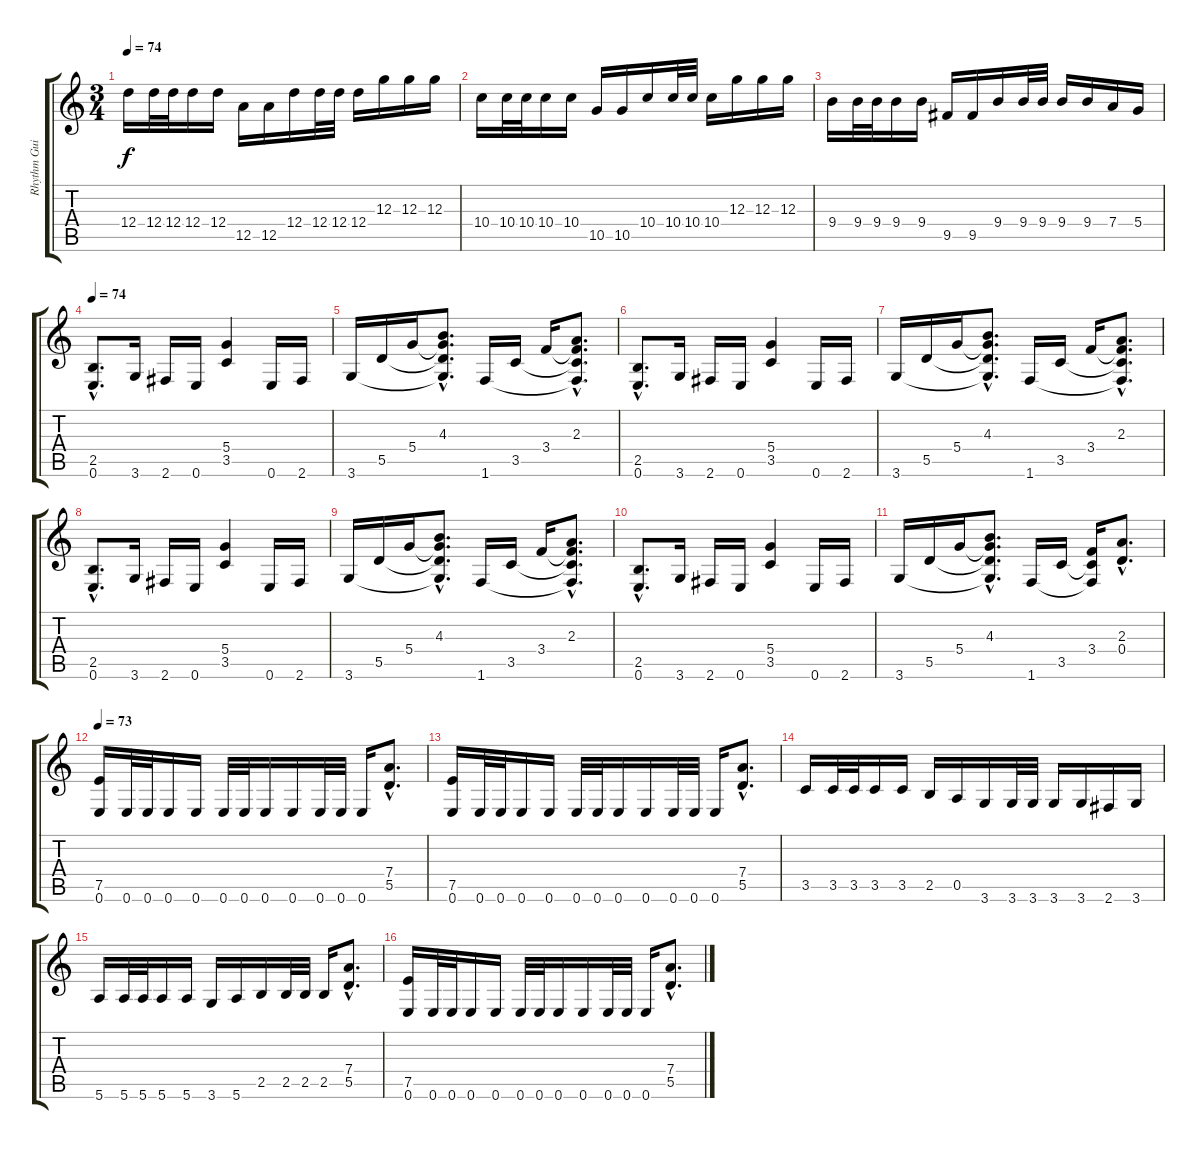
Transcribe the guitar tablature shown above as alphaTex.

\track ("Rhythm Guitar (left)" "Rhythm Gui") {instrument distortionguitar}
\staff {score tabs}
\tuning (E4 B3 G3 D3 A2 E2) {hide}
\ts (3 4)
\tempo 74
\clef g2
\ks c
12.4.16{dy f} 12.4.32 12.4.32 12.4.16 12.4.16 12.5.16 12.5.16 12.4.16 12.4.32 12.4.32 12.4.16 12.3.16 12.3.16 12.3.16 |
10.4.16 10.4.32 10.4.32 10.4.16 10.4.16 10.5.16 10.5.16 10.4.16 10.4.32 10.4.32 10.4.16 12.3.16 12.3.16 12.3.16 |
9.4.16 9.4.32 9.4.32 9.4.16 9.4.16 9.5.16 9.5.16 9.4.16 9.4.32 9.4.32 9.4.16 9.4.16 7.4.16 5.4.16 |
\tempo 74
(2.5{hac} 0.6{hac}).8{d} 3.6.16 2.6.16 0.6.16 (5.4 3.5).4 0.6.16 2.6.16 |
3.6.16 5.5.16 5.4.16 (4.3{hac} 5.4{hac t} 5.5{hac t} 3.6{hac t}).8{d} 1.6.16 3.5.16 3.4.16 (2.3{hac} 3.4{hac t} 3.5{hac t} 1.6{hac t}).8{d} |
(2.5{hac} 0.6{hac}).8{d} 3.6.16 2.6.16 0.6.16 (5.4 3.5).4 0.6.16 2.6.16 |
3.6.16 5.5.16 5.4.16 (4.3{hac} 5.4{hac t} 5.5{hac t} 3.6{hac t}).8{d} 1.6.16 3.5.16 3.4.16 (2.3{hac} 3.4{hac t} 3.5{hac t} 1.6{hac t}).8{d} |
(2.5{hac} 0.6{hac}).8{d} 3.6.16 2.6.16 0.6.16 (5.4 3.5).4 0.6.16 2.6.16 |
3.6.16 5.5.16 5.4.16 (4.3{hac} 5.4{hac t} 5.5{hac t} 3.6{hac t}).8{d} 1.6.16 3.5.16 3.4.16 (2.3{hac} 3.4{hac t} 3.5{hac t} 1.6{hac t}).8{d} |
(2.5{hac} 0.6{hac}).8{d} 3.6.16 2.6.16 0.6.16 (5.4 3.5).4 0.6.16 2.6.16 |
3.6.16 5.5.16 5.4.16 (4.3{hac} 5.4{hac t} 5.5{hac t} 3.6{hac t}).8{d} 1.6.16 3.5.16 (3.4 3.5{t} 1.6{t}).16 (2.3{hac} 0.4{hac}).8{d} |
\tempo 73
(7.5 0.6).16 0.6.32 0.6.32 0.6.16 0.6.16 0.6.32 0.6.32 0.6.16 0.6.16 0.6.32 0.6.32 0.6.16 (7.4{hac} 5.5{hac}).8{d} |
(7.5 0.6).16 0.6.32 0.6.32 0.6.16 0.6.16 0.6.32 0.6.32 0.6.16 0.6.16 0.6.32 0.6.32 0.6.16 (7.4{hac} 5.5{hac}).8{d} |
3.5.16 3.5.32 3.5.32 3.5.16 3.5.16 2.5.16 0.5.16 3.6.16 3.6.32 3.6.32 3.6.16 3.6.16 2.6.16 3.6.16 |
5.6.16 5.6.32 5.6.32 5.6.16 5.6.16 3.6.16 5.6.16 2.5.16 2.5.32 2.5.32 2.5.16 (7.4{hac} 5.5{hac}).8{d} |
(7.5 0.6).16 0.6.32 0.6.32 0.6.16 0.6.16 0.6.32 0.6.32 0.6.16 0.6.16 0.6.32 0.6.32 0.6.16 (7.4{hac} 5.5{hac}).8{d}
